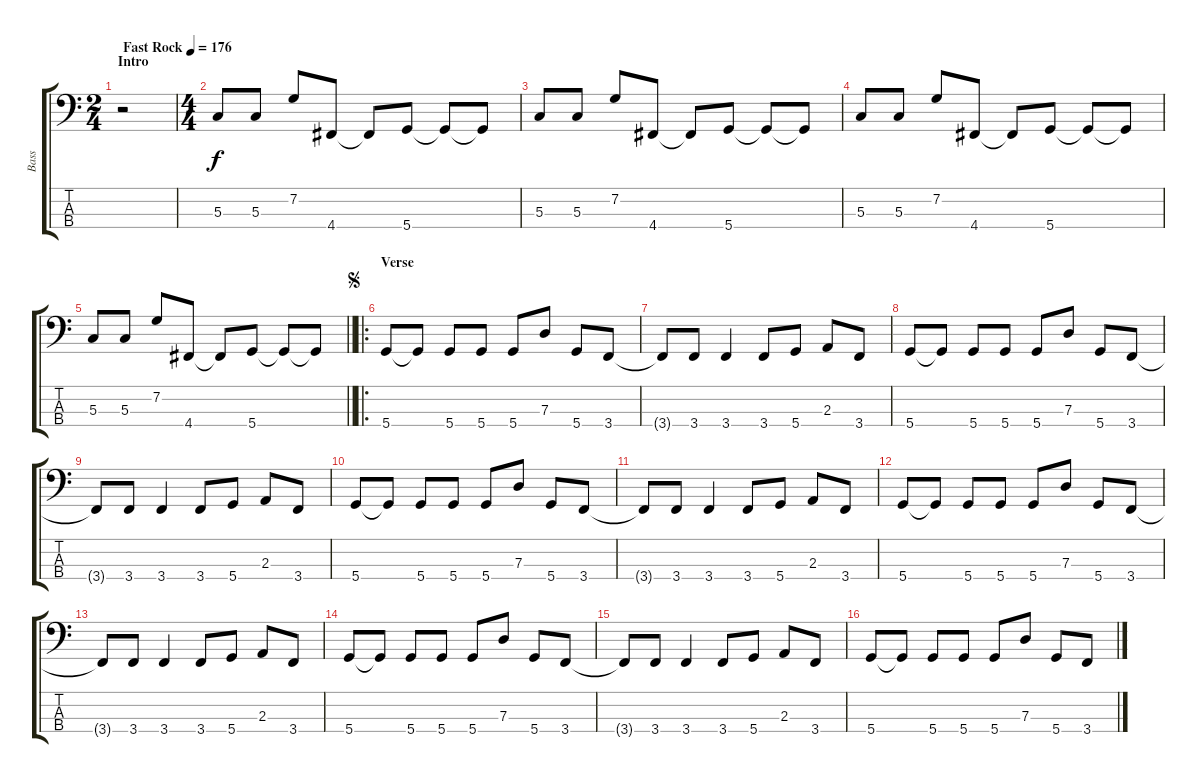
\track ("Bass" "Bass") {instrument electricbasspick}
\staff {score tabs}
\tuning (F2 C2 G1 D1) {hide}
\ts (2 4)
\section ("" "Intro")
\tempo (176 "Fast Rock")
\clef f4
\ks c
r.2{dy f instrument electricbasspick} |
\ts (4 4)
5.3.8 5.3.8 7.2.8 4.4.8 4.4{t}.8 5.4.8 5.4{t}.8 5.4{t}.8 |
5.3.8 5.3.8 7.2.8 4.4.8 4.4{t}.8 5.4.8 5.4{t}.8 5.4{t}.8 |
5.3.8 5.3.8 7.2.8 4.4.8 4.4{t}.8 5.4.8 5.4{t}.8 5.4{t}.8 |
\barLineRight lightlight
5.3.8 5.3.8 7.2.8 4.4.8 4.4{t}.8 5.4.8 5.4{t}.8 5.4{t}.8 |
\ro
\section ("" "Verse")
\jump segno
5.4.8 5.4{t}.8 5.4.8 5.4.8 5.4.8 7.3.8 5.4.8 3.4.8 |
3.4{t}.8 3.4.8 3.4.4 3.4.8 5.4.8 2.3.8 3.4.8 |
5.4.8 5.4{t}.8 5.4.8 5.4.8 5.4.8 7.3.8 5.4.8 3.4.8 |
3.4{t}.8 3.4.8 3.4.4 3.4.8 5.4.8 2.3.8 3.4.8 |
5.4.8 5.4{t}.8 5.4.8 5.4.8 5.4.8 7.3.8 5.4.8 3.4.8 |
3.4{t}.8 3.4.8 3.4.4 3.4.8 5.4.8 2.3.8 3.4.8 |
5.4.8 5.4{t}.8 5.4.8 5.4.8 5.4.8 7.3.8 5.4.8 3.4.8 |
3.4{t}.8 3.4.8 3.4.4 3.4.8 5.4.8 2.3.8 3.4.8 |
5.4.8 5.4{t}.8 5.4.8 5.4.8 5.4.8 7.3.8 5.4.8 3.4.8 |
3.4{t}.8 3.4.8 3.4.4 3.4.8 5.4.8 2.3.8 3.4.8 |
5.4.8 5.4{t}.8 5.4.8 5.4.8 5.4.8 7.3.8 5.4.8 3.4.8
